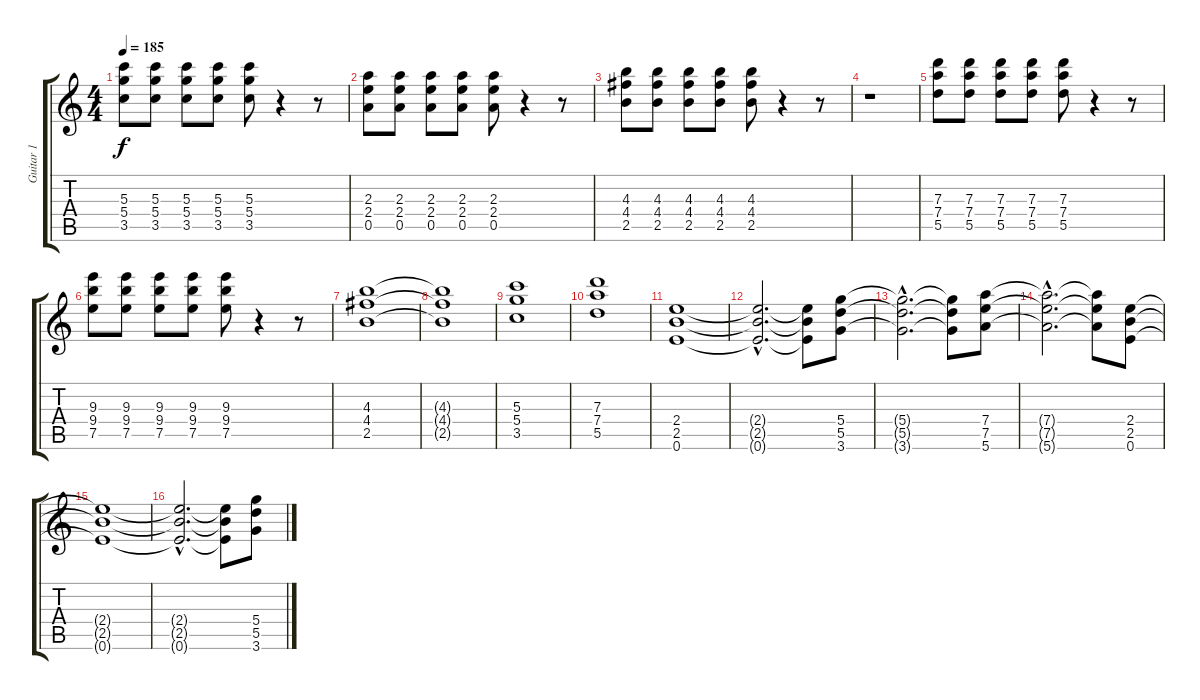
\track ("Guitar 1" "Guitar 1") {instrument distortionguitar}
\staff {score tabs}
\tuning (E5 B4 G4 D4 A3 E3) {hide}
\ts (4 4)
\tempo 185
\clef g2
\ks c
(5.3 5.4 3.5).8{dy f} (5.3 5.4 3.5).8 (5.3 5.4 3.5).8 (5.3 5.4 3.5).8 (5.3 5.4 3.5).8 r.4 r.8 |
(2.3 2.4 0.5).8 (2.3 2.4 0.5).8 (2.3 2.4 0.5).8 (2.3 2.4 0.5).8 (2.3 2.4 0.5).8 r.4 r.8 |
(4.3 4.4 2.5).8 (4.3 4.4 2.5).8 (4.3 4.4 2.5).8 (4.3 4.4 2.5).8 (4.3 4.4 2.5).8 r.4 r.8 |
r.1 |
(7.3 7.4 5.5).8 (7.3 7.4 5.5).8 (7.3 7.4 5.5).8 (7.3 7.4 5.5).8 (7.3 7.4 5.5).8 r.4 r.8 |
(9.3 9.4 7.5).8 (9.3 9.4 7.5).8 (9.3 9.4 7.5).8 (9.3 9.4 7.5).8 (9.3 9.4 7.5).8 r.4 r.8 |
(4.3 4.4 2.5).1 |
(4.3{t} 4.4{t} 2.5{t}).1 |
(5.3 5.4 3.5).1 |
(7.3 7.4 5.5).1 |
(2.4 2.5 0.6).1 |
(2.4{hac t} 2.5{hac t} 0.6{hac t}).2{d} (2.4{t} 2.5{t} 0.6{t}).8 (5.4 5.5 3.6).8 |
(5.4{hac t} 5.5{hac t} 3.6{hac t}).2{d} (5.4{t} 5.5{t} 3.6{t}).8 (7.4 7.5 5.6).8 |
(7.4{hac t} 7.5{hac t} 5.6{hac t}).2{d} (7.4{t} 7.5{t} 5.6{t}).8 (2.4 2.5 0.6).8 |
(2.4{t} 2.5{t} 0.6{t}).1 |
(2.4{hac t} 2.5{hac t} 0.6{hac t}).2{d} (2.4{t} 2.5{t} 0.6{t}).8 (5.4 5.5 3.6).8
